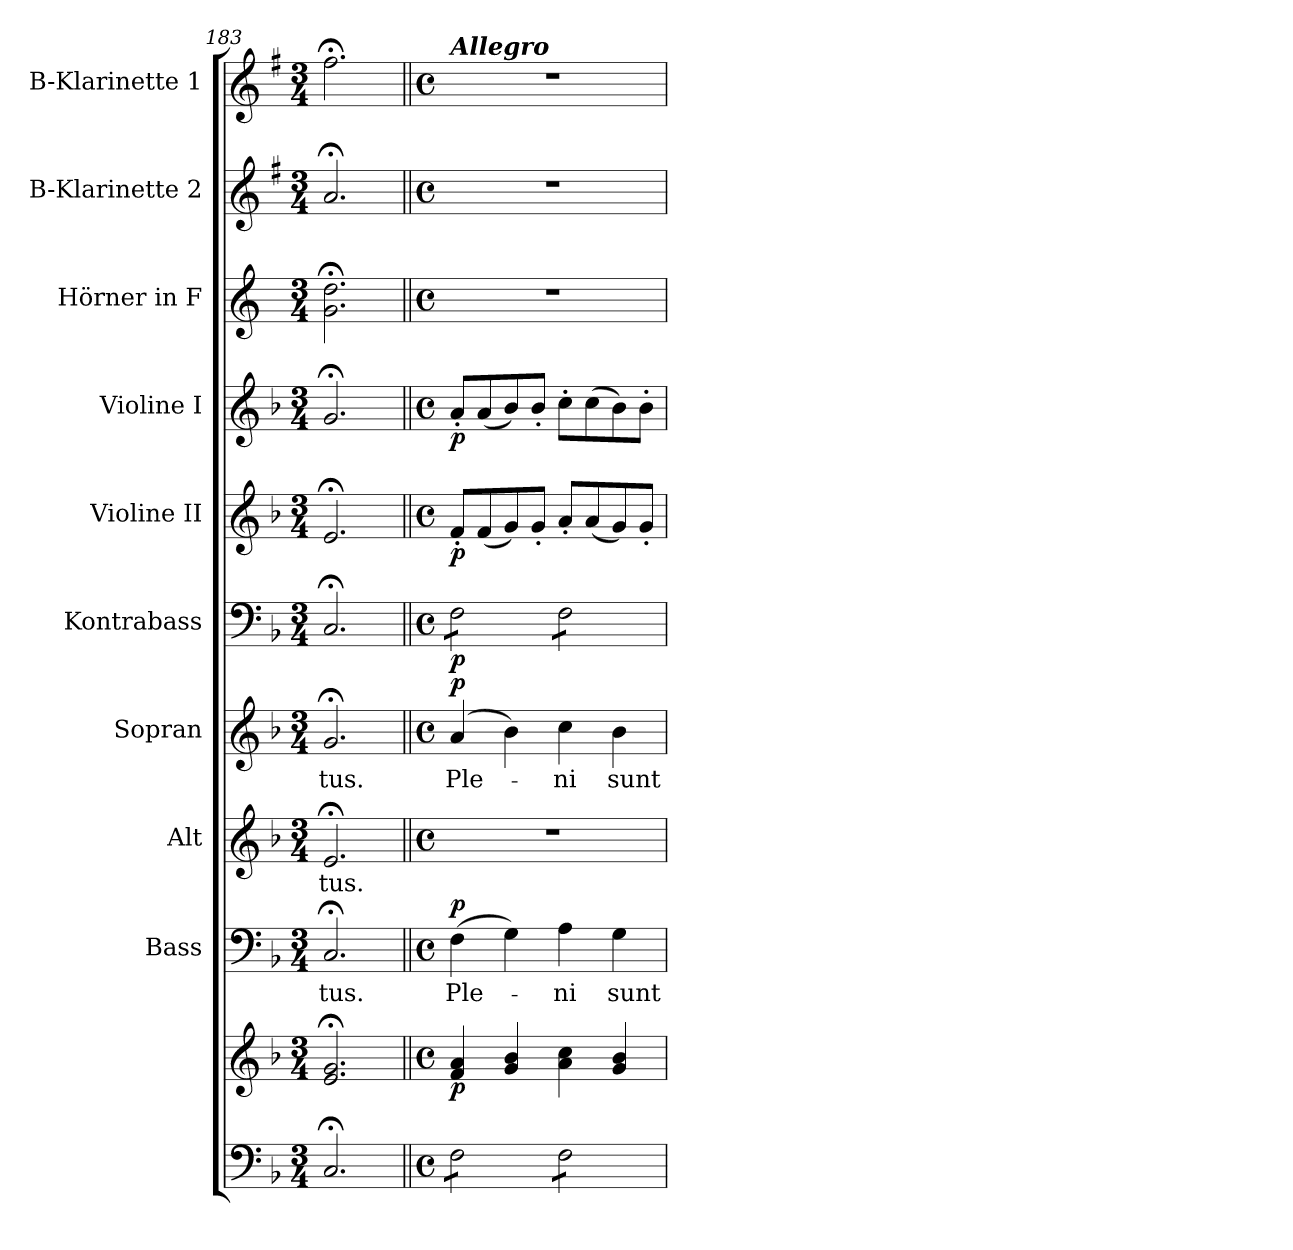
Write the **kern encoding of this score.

**kern	**kern	**dynam	**kern	**text	**dynam	**kern	**text	**kern	**text	**dynam	**kern	**dynam	**kern	**dynam	**kern	**dynam	**kern	**kern	**kern
*part10	*part10	*part10	*part9	*part9	*part9	*part8	*part8	*part7	*part7	*part7	*part6	*part6	*part5	*part5	*part4	*part4	*part3	*part2	*part1
*staff11	*staff10	*staff10/11	*staff9	*staff9	*staff9	*staff8	*staff8	*staff7	*staff7	*staff7	*staff6	*staff6	*staff5	*staff5	*staff4	*staff4	*staff3	*staff2	*staff1
*	*	*	*I"Bass	*	*	*I"Alt	*	*I"Sopran	*	*	*I"Kontrabass	*	*I"Violine II	*	*I"Violine I	*	*I"Hörner in F	*I"B-Klarinette 2	*I"B-Klarinette 1
*	*	*	*I'B.	*	*	*I'A.	*	*I'S.	*	*	*I'Kb.	*	*I'Vl. II	*	*I'Vl. I	*	*	*I'B Kl. 2	*I'B Kl. 1
*clefF4	*clefG2	*	*clefF4	*	*	*clefG2	*	*clefG2	*	*	*clefF4	*	*clefG2	*	*clefG2	*	*clefG2	*clefG2	*clefG2
*	*	*	*	*	*	*	*	*	*	*	*ITrd7c12	*	*	*	*	*	*ITrd4c7	*ITrd1c2	*ITrd1c2
*k[b-]	*k[b-]	*	*k[b-]	*	*	*k[b-]	*	*k[b-]	*	*	*k[b-]	*	*k[b-]	*	*k[b-]	*	*k[b-]	*k[b-]	*k[b-]
*F:	*F:	*	*F:	*	*	*F:	*	*F:	*	*	*F:	*	*F:	*	*F:	*	*F:	*F:	*F:
*M3/4	*M3/4	*	*M3/4	*	*	*M3/4	*	*M3/4	*	*	*M3/4	*	*M3/4	*	*M3/4	*	*M3/4	*M3/4	*M3/4
=183	=183	=183	=183	=183	=183	=183	=183	=183	=183	=183	=183	=183	=183	=183	=183	=183	=183	=183	=183
!	!	!	!	!LO:LY:b	!	!	!LO:LY:b	!	!LO:LY:b	!	!	!	!	!	!	!	!	!	!
2.C;</	2.e/;< 2.g/;<	.	2.C;</	-tus.	.	2.e;</	-tus.	2.g;</	-tus.	.	2.CC;</	.	2.e;</	.	2.g;</	.	2.c\;< 2.g\;<	2.g;</	2.ee;<\
=184||	=184||	=184||	=184||	=184||	=184||	=184||	=184||	=184||	=184||	=184||	=184||	=184||	=184||	=184||	=184||	=184||	=184||	=184||	=184||
*M4/4	*M4/4	*	*M4/4	*	*	*M4/4	*	*M4/4	*	*	*M4/4	*	*M4/4	*	*M4/4	*	*M4/4	*M4/4	*M4/4
*met(c)	*met(c)	*	*met(c)	*	*	*met(c)	*	*met(c)	*	*	*met(c)	*	*met(c)	*	*met(c)	*	*met(c)	*met(c)	*met(c)
!	!	!	!	!	!	!	!	!	!	!	!	!	!	!	!	!	!	!	!LO:TX:a:Bi:t=Allegro
!	!	!LO:DY:b	!	!LO:LY:b	!LO:DY:a	!	!	!	!LO:LY:b	!LO:DY:a	!	!LO:DY:b	!	!LO:DY:b	!	!LO:DY:b	!	!	!
*tremolo	*	*	*	*	*	*	*	*	*	*	*	*	*	*	*	*	*	*	*
*	*	*	*	*	*	*	*	*	*	*	*tremolo	*	*	*	*	*	*	*	*
8F\L	4f/ 4a/	p	(>4F\	Ple-	p	1r	.	(4a/	Ple-	p	8FF\L	p	8f'</L	p	8a'</L	p	1r	1r	1r
8F\	.	.	.	.	.	.	.	.	.	.	8FF\	.	(<8f/	.	(<8a/	.	.	.	.
8F\	4g/ 4b-/	.	4G\)	.	.	.	.	4b-\)	.	.	8FF\	.	8g/)	.	8b-/)	.	.	.	.
8F\J	.	.	.	.	.	.	.	.	.	.	8FF\J	.	8g'</J	.	8b-'</J	.	.	.	.
!	!	!	!	!LO:LY:b	!	!	!	!	!LO:LY:b	!	!	!	!	!	!	!	!	!	!
8F\L	4a\ 4cc\	.	4A\	-ni	.	.	.	4cc\	-ni	.	8FF\L	.	8a'</L	.	8cc'>\L	.	.	.	.
8F\	.	.	.	.	.	.	.	.	.	.	8FF\	.	(<8a/	.	(>8cc\	.	.	.	.
!	!	!	!	!LO:LY:b	!	!	!	!	!LO:LY:b	!	!	!	!	!	!	!	!	!	!
8F\	4g/ 4b-/	.	4G\	sunt	.	.	.	4b-\	sunt	.	8FF\	.	8g/)	.	8b-\)	.	.	.	.
8F\J	.	.	.	.	.	.	.	.	.	.	8FF\J	.	8g'</J	.	8b-'>\J	.	.	.	.
*	*	*	*	*	*	*	*	*	*	*	*Xtremolo	*	*	*	*	*	*	*	*
*Xtremolo	*	*	*	*	*	*	*	*	*	*	*	*	*	*	*	*	*	*	*
=	=	=	=	=	=	=	=	=	=	=	=	=	=	=	=	=	=	=	=
*-	*-	*-	*-	*-	*-	*-	*-	*-	*-	*-	*-	*-	*-	*-	*-	*-	*-	*-	*-
